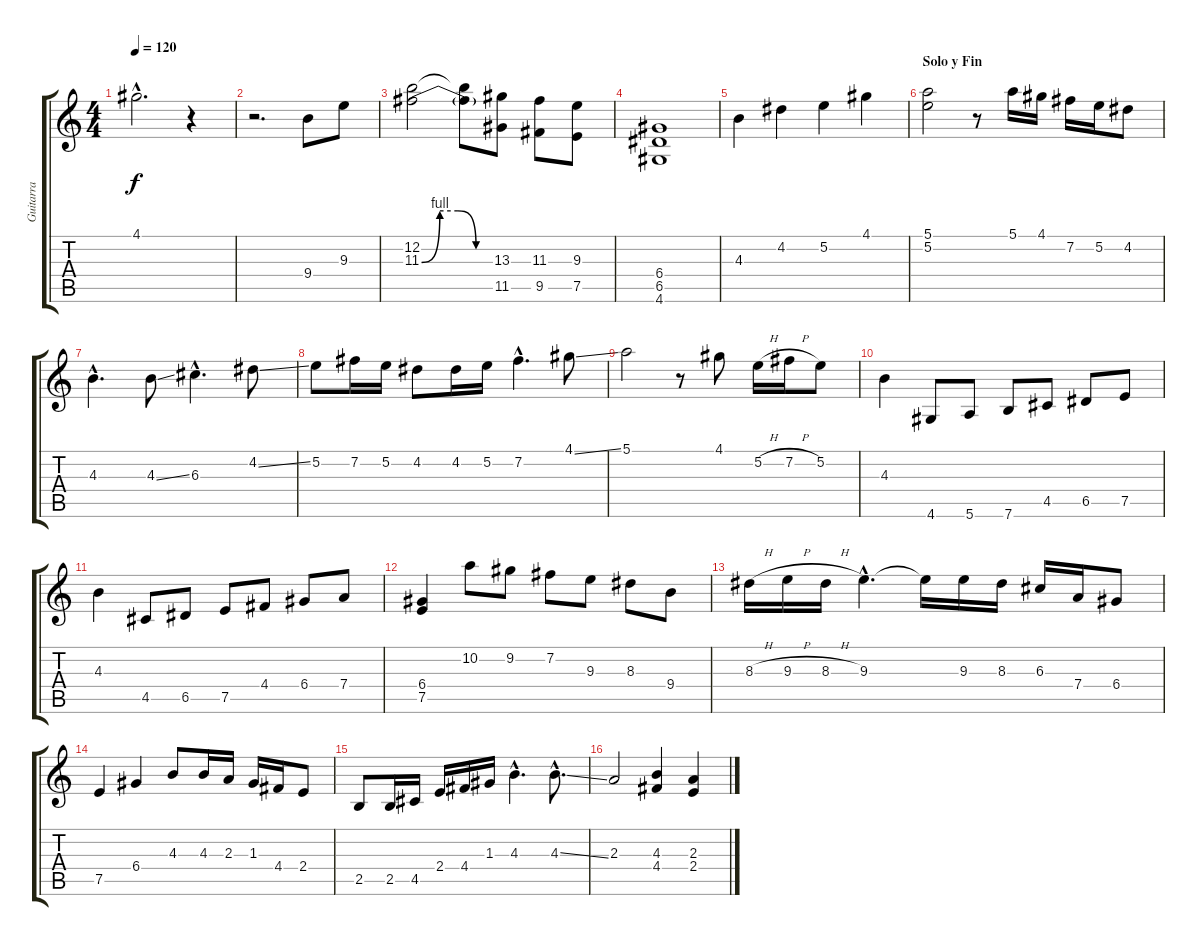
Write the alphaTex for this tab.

\track ("Guitarra" "Guitarra") {instrument acousticguitarsteel}
\staff {score tabs}
\tuning (E4 B3 G3 D3 A2 E2) {hide}
\ts (4 4)
\tempo 120
\clef g2
\ks c
4.1{hac}.2{d dy f} r.4 |
r.2{d} 9.4.8 9.3.8 |
(12.2 11.3{be (custom 0 0 15 4 30 4 45 0 60 0)}).2 (12.2{t} 11.3{t}).8 (13.3 11.5).8{volume 16 instrument overdrivenguitar} (11.3 9.5).8 (9.3 7.5).8 |
(6.4 6.5 4.6).1 |
4.3.4 4.2.4 5.2.4 4.1.4 |
\section ("" "Solo y Fin")
(5.1 5.2).2 r.8 5.1.16 4.1.16 7.2.16 5.2.16 4.2.8 |
4.3{hac}.4{d} 4.3{ss}.8 6.3{hac}.4{d} 4.2{ss}.8 |
5.2.8 7.2.16 5.2.16 4.2.8 4.2.16 5.2.16 7.2{hac}.4{d} 4.1{ss}.8 |
5.1.2 r.8 4.1.8 5.2{h}.16 7.2{h}.16 5.2.8 |
4.3.4 4.6.8 5.6.8 7.6.8 4.5.8 6.5.8 7.5.8 |
4.3.4 4.5.8 6.5.8 7.5.8 4.4.8 6.4.8 7.4.8 |
(6.4 7.5).4 10.2.8 9.2.8 7.2.8 9.3.8 8.3.8 9.4.8 |
8.3{h}.16 9.3{h}.16 8.3{h}.16 9.3{hac}.4{d} 9.3{t}.16 9.3.16 8.3.16 6.3.16 7.4.16 6.4.8 |
7.5.4 6.4.4 4.3.8 4.3.16 2.3.16 1.3.16 4.4.16 2.4.8 |
2.5.8 2.5.16 4.5.16 2.4.16 4.4.16 1.3.16 4.3{hac}.4{d} 4.3{ss hac}.8{d} |
2.3.2 (4.3 4.4).4 (2.3 2.4).4
